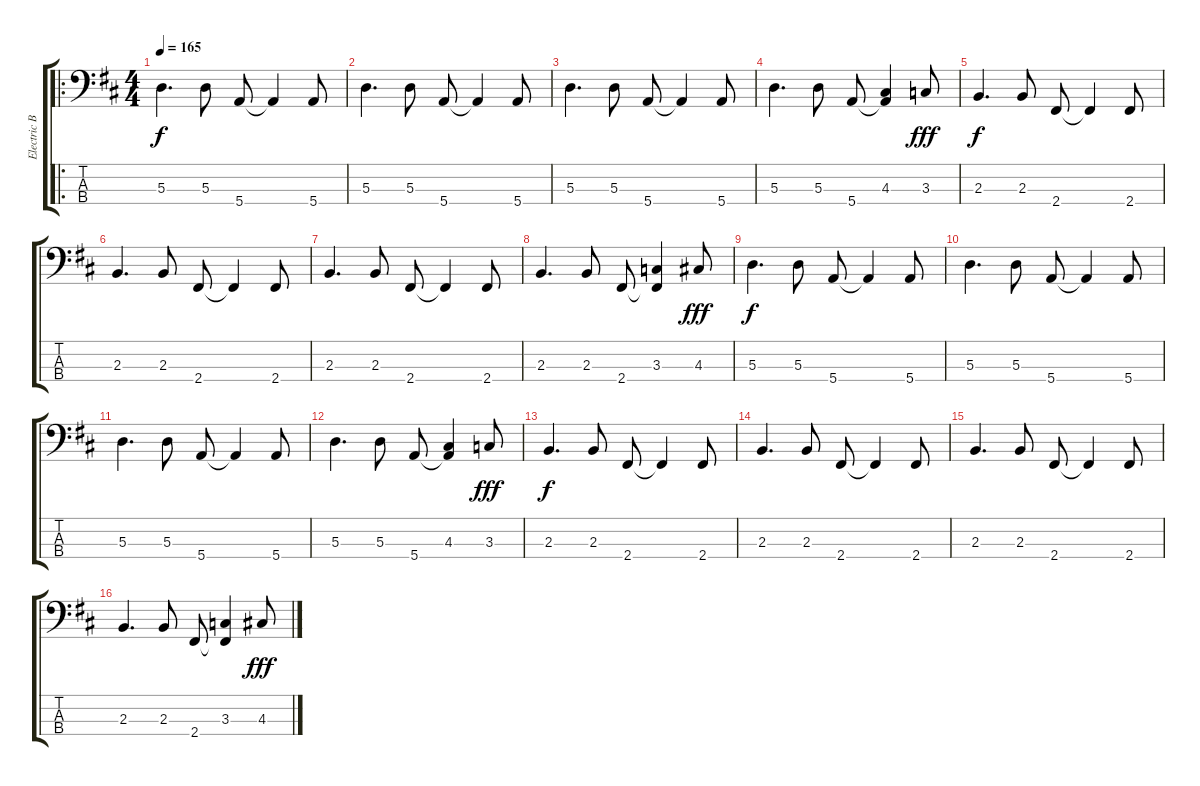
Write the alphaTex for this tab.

\track ("Electric Bass" "Electric B") {instrument electricbassfinger}
\staff {score tabs}
\tuning (G2 D2 A1 E1) {hide}
\ro
\ts (4 4)
\tempo 165
\clef f4
\ks d
5.3.4{d dy f} 5.3.8 5.4.8 5.4{t}.4 5.4.8 |
5.3.4{d} 5.3.8 5.4.8 5.4{t}.4 5.4.8 |
5.3.4{d} 5.3.8 5.4.8 5.4{t}.4 5.4.8 |
5.3.4{d} 5.3.8 5.4.8 (4.3 5.4{t}).4 3.3.8{dy fff} |
2.3.4{d dy f} 2.3.8 2.4.8 2.4{t}.4 2.4.8 |
2.3.4{d} 2.3.8 2.4.8 2.4{t}.4 2.4.8 |
2.3.4{d} 2.3.8 2.4.8 2.4{t}.4 2.4.8 |
2.3.4{d} 2.3.8 2.4.8 (3.3 2.4{t}).4 4.3.8{dy fff} |
5.3.4{d dy f} 5.3.8 5.4.8 5.4{t}.4 5.4.8 |
5.3.4{d} 5.3.8 5.4.8 5.4{t}.4 5.4.8 |
5.3.4{d} 5.3.8 5.4.8 5.4{t}.4 5.4.8 |
5.3.4{d} 5.3.8 5.4.8 (4.3 5.4{t}).4 3.3.8{dy fff} |
2.3.4{d dy f} 2.3.8 2.4.8 2.4{t}.4 2.4.8 |
2.3.4{d} 2.3.8 2.4.8 2.4{t}.4 2.4.8 |
2.3.4{d} 2.3.8 2.4.8 2.4{t}.4 2.4.8 |
2.3.4{d} 2.3.8 2.4.8 (3.3 2.4{t}).4 4.3.8{dy fff}
